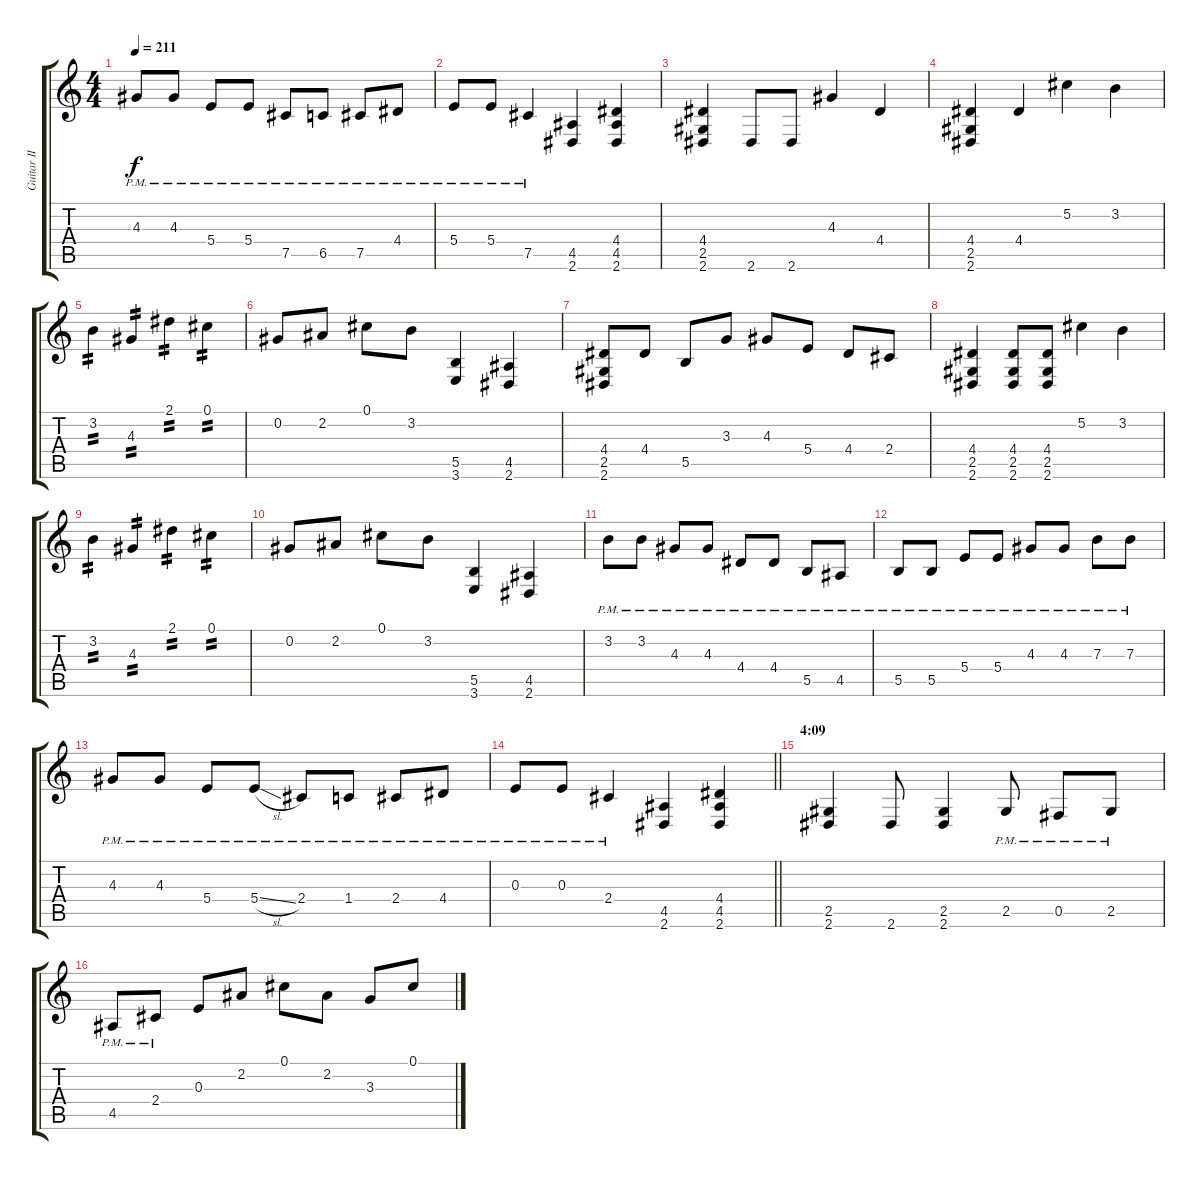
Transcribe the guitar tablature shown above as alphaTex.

\track ("Guitar II" "Guitar II") {instrument distortionguitar}
\staff {score tabs}
\tuning (Db4 Ab3 E3 B2 Gb2 Db2) {hide}
\ts (4 4)
\tempo 211
\clef g2
\ks c
4.3{pm}.8{dy f} 4.3{pm}.8 5.4{pm}.8 5.4{pm}.8 7.5{pm}.8 6.5{pm}.8 7.5{pm}.8 4.4{pm}.8 |
5.4{pm}.8 5.4{pm}.8 7.5{pm}.4 (4.5 2.6).4 (4.4 4.5 2.6).4 |
(4.4 2.5 2.6).4 2.6.8 2.6.8 4.3.4 4.4.4 |
(4.4 2.5 2.6).4 4.4.4 5.2.4 3.2.4 |
3.2.4{tp 2} 4.3.4{tp 2} 2.1.4{tp 2} 0.1.4{tp 2} |
0.2.8 2.2.8 0.1.8 3.2.8 (5.5 3.6).4 (4.5 2.6).4 |
(4.4 2.5 2.6).8 4.4.8 5.5.8 3.3.8 4.3.8 5.4.8 4.4.8 2.4.8 |
(4.4 2.5 2.6).4 (4.4 2.5 2.6).8 (4.4 2.5 2.6).8 5.2.4 3.2.4 |
3.2.4{tp 2} 4.3.4{tp 2} 2.1.4{tp 2} 0.1.4{tp 2} |
0.2.8 2.2.8 0.1.8 3.2.8 (5.5 3.6).4 (4.5 2.6).4 |
3.2{pm}.8 3.2{pm}.8 4.3{pm}.8 4.3{pm}.8 4.4{pm}.8 4.4{pm}.8 5.5{pm}.8 4.5{pm}.8 |
5.5{pm}.8 5.5{pm}.8 5.4{pm}.8 5.4{pm}.8 4.3{pm}.8 4.3{pm}.8 7.3{pm}.8 7.3{pm}.8 |
4.3{pm}.8 4.3{pm}.8 5.4{pm}.8 5.4{sl pm}.8 2.4{pm}.8 1.4{pm}.8 2.4{pm}.8 4.4{pm}.8 |
\barLineRight lightlight
0.3{pm}.8 0.3{pm}.8 2.4{pm}.4 (4.5 2.6).4 (4.4 4.5 2.6).4 |
\section ("" "4:09")
(2.5 2.6).4 2.6.8 (2.5 2.6).4 2.5{pm}.8 0.5{pm}.8 2.5{pm}.8 |
4.5{pm}.8 2.4{pm}.8 0.3.8 2.2.8 0.1.8 2.2.8 3.3.8 0.1.8
